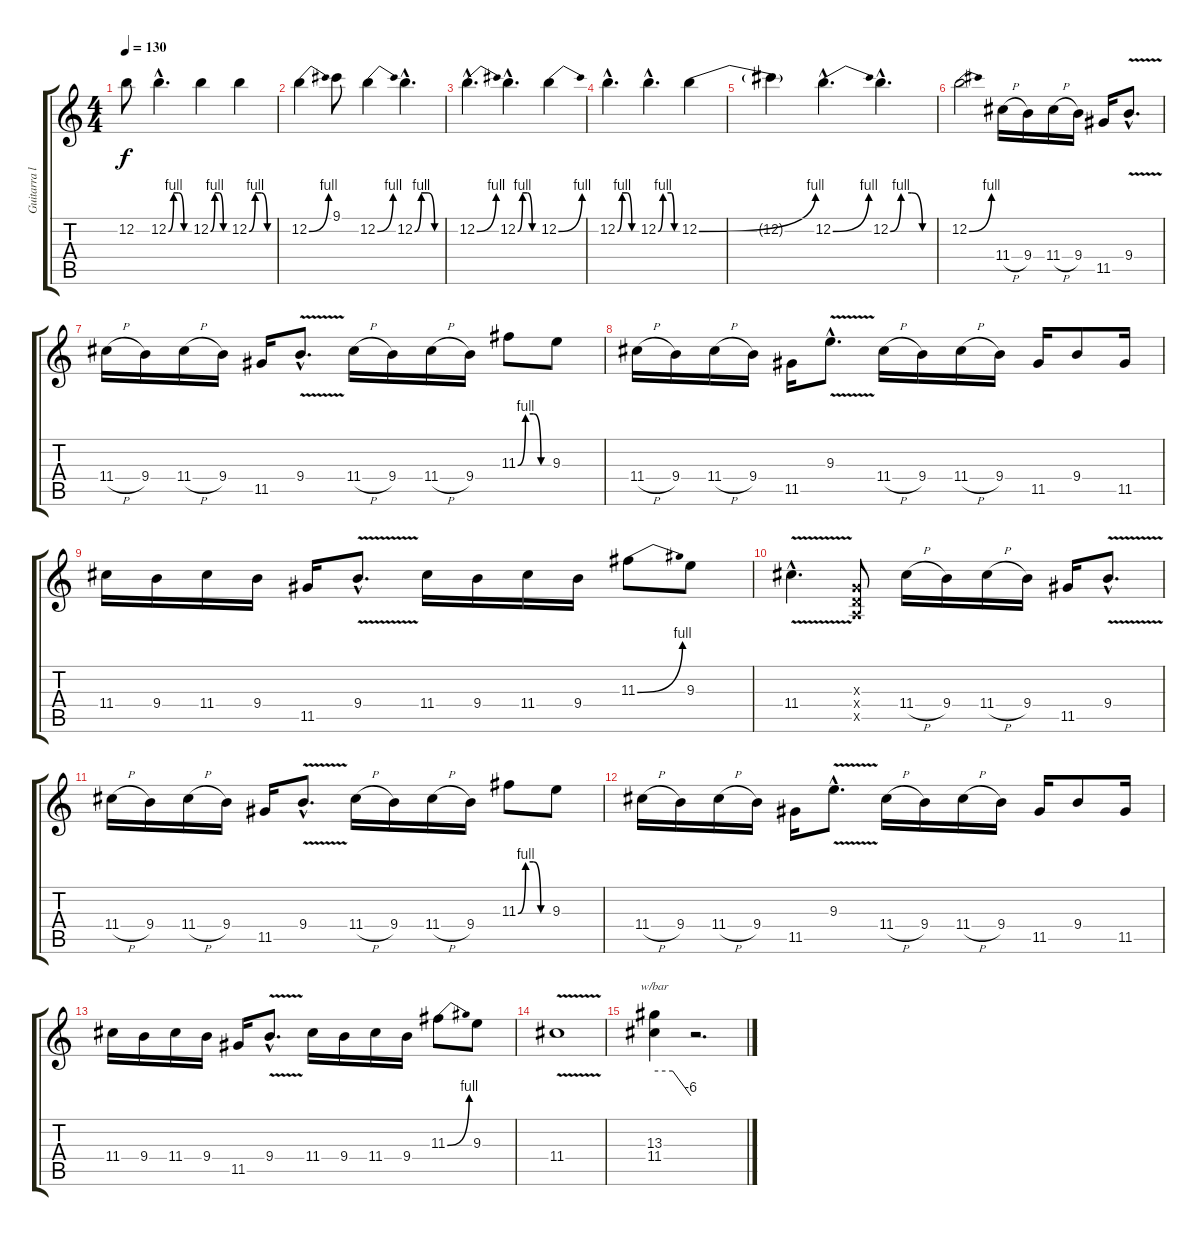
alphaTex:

\track ("Guitarra líder" "Guitarra l") {instrument distortionguitar}
\staff {score tabs}
\tuning (E4 B3 G3 D3 A2 E2) {hide}
\ts (4 4)
\tempo 130
\clef g2
\ks c
12.2{t}.8{dy f} 12.2{be (custom 0 0 15 4 30 4 45 0 60 0) hac}.4{d} 12.2{be (custom 0 0 15 4 30 4 45 0 60 0)}.4 12.2{be (custom 0 0 15 4 30 4 45 0 60 0)}.4 |
12.2{be (bend 0 0 60 4)}.4 9.1.8 12.2{be (bend 0 0 60 4)}.4 12.2{be (custom 0 0 15 4 30 4 45 0 60 0) hac}.4{d} |
12.2{be (bend 0 0 60 4) hac}.4{d} 12.2{be (custom 0 0 15 4 30 4 45 0 60 0) hac}.4{d} 12.2{be (bend 0 0 60 4)}.4 |
12.2{be (custom 0 0 15 4 30 4 45 0 60 0) hac}.4{d} 12.2{be (custom 0 0 15 4 40 4 50 0 60 0) hac}.4{d} 12.2{be (bend 0 0 60 4)}.4 |
12.2{t}.4 12.2{be (bend 0 0 60 4) hac}.4{d} 12.2{be (custom 0 0 15 4 30 4 45 0 60 0) hac}.4{d} |
12.2{be (bend 0 0 60 4)}.2 11.4{h}.16 9.4.16 11.4{h}.16 9.4.16 11.5.16 9.4{v hac}.8{d} |
11.4{h}.16 9.4.16 11.4{h}.16 9.4.16 11.5.16 9.4{v hac}.8{d} 11.4{h}.16 9.4.16 11.4{h}.16 9.4.16 11.3{be (custom 0 0 15 4 30 4 45 0 60 0)}.8 9.3.8 |
11.4{h}.16 9.4.16 11.4{h}.16 9.4.16 11.5.16 9.3{v hac}.8{d} 11.4{h}.16 9.4.16 11.4{h}.16 9.4.16 11.5.16 9.4.8 11.5.16 |
11.4.16 9.4.16 11.4.16 9.4.16 11.5.16 9.4{v hac}.8{d} 11.4.16 9.4.16 11.4.16 9.4.16 11.3{be (bend 0 0 60 4)}.8 9.3.8 |
11.4{v hac}.4{d} (0.3{x} 0.4{x} 0.5{x}).8 11.4{h}.16 9.4.16 11.4{h}.16 9.4.16 11.5.16 9.4{v hac}.8{d} |
11.4{h}.16 9.4.16 11.4{h}.16 9.4.16 11.5.16 9.4{v hac}.8{d} 11.4{h}.16 9.4.16 11.4{h}.16 9.4.16 11.3{be (custom 0 0 15 4 30 4 45 0 60 0)}.8 9.3.8 |
11.4{h}.16 9.4.16 11.4{h}.16 9.4.16 11.5.16 9.3{v hac}.8{d} 11.4{h}.16 9.4.16 11.4{h}.16 9.4.16 11.5.16 9.4.8 11.5.16 |
11.4.16 9.4.16 11.4.16 9.4.16 11.5.16 9.4{v hac}.8{d} 11.4.16 9.4.16 11.4.16 9.4.16 11.3{be (bend 0 0 60 4)}.8 9.3.8 |
11.4{v}.1{volume 14} |
(13.3 11.4).4{tbe (custom default 0 0 30 0 60 -24)} r.2{d}
